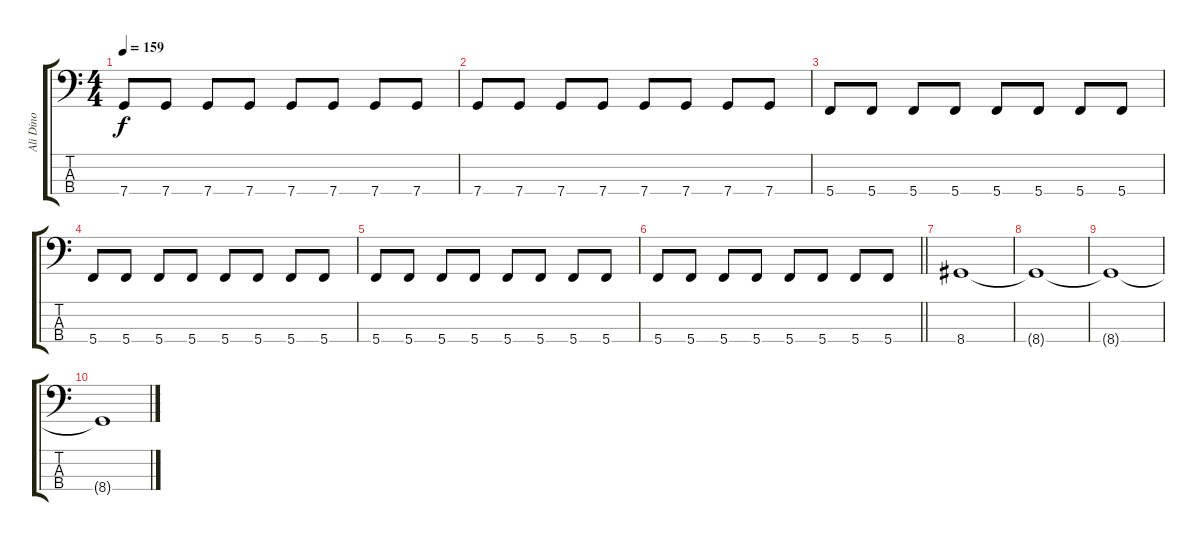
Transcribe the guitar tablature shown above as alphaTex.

\track ("Ali Dino" "Ali Dino") {instrument electricbasspick}
\staff {score tabs}
\tuning (F2 C2 G1 C1) {hide}
\ts (4 4)
\tempo 159
\clef f4
\ks c
7.4.8{dy f} 7.4.8 7.4.8 7.4.8 7.4.8 7.4.8 7.4.8 7.4.8 |
7.4.8 7.4.8 7.4.8 7.4.8 7.4.8 7.4.8 7.4.8 7.4.8 |
5.4.8 5.4.8 5.4.8 5.4.8 5.4.8 5.4.8 5.4.8 5.4.8 |
5.4.8 5.4.8 5.4.8 5.4.8 5.4.8 5.4.8 5.4.8 5.4.8 |
5.4.8 5.4.8 5.4.8 5.4.8 5.4.8 5.4.8 5.4.8 5.4.8 |
\barLineRight lightlight
5.4.8 5.4.8 5.4.8 5.4.8 5.4.8 5.4.8 5.4.8 5.4.8 |
8.4.1 |
8.4{t}.1 |
8.4{t}.1 |
8.4{t}.1
